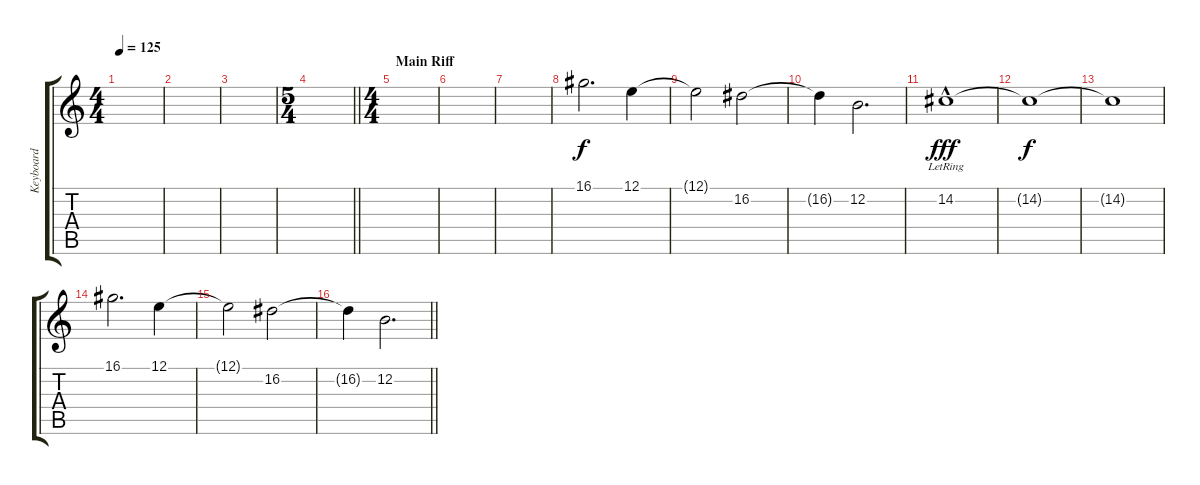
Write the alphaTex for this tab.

\track ("Keyboard" "Keyboard") {instrument pad6metallic}
\staff {score tabs}
\tuning (E4 B3 G3 D3 A2 E2) {hide}
\ts (4 4)
\tempo 125
\clef g2
\ks c
|
|
|
\ts (5 4)
\barLineRight lightlight
|
\ts (4 4)
\section ("" "Main Riff")
|
|
|
16.1.2{d} 12.1.4 |
12.1{t}.2 16.2.2 |
16.2{t}.4 12.2.2{d} |
14.2{hac lr}.1{dy fff} |
14.2{t}.1{dy f} |
14.2{t}.1 |
16.1.2{d} 12.1.4 |
12.1{t}.2 16.2.2 |
\barLineRight lightlight
16.2{t}.4 12.2.2{d}
